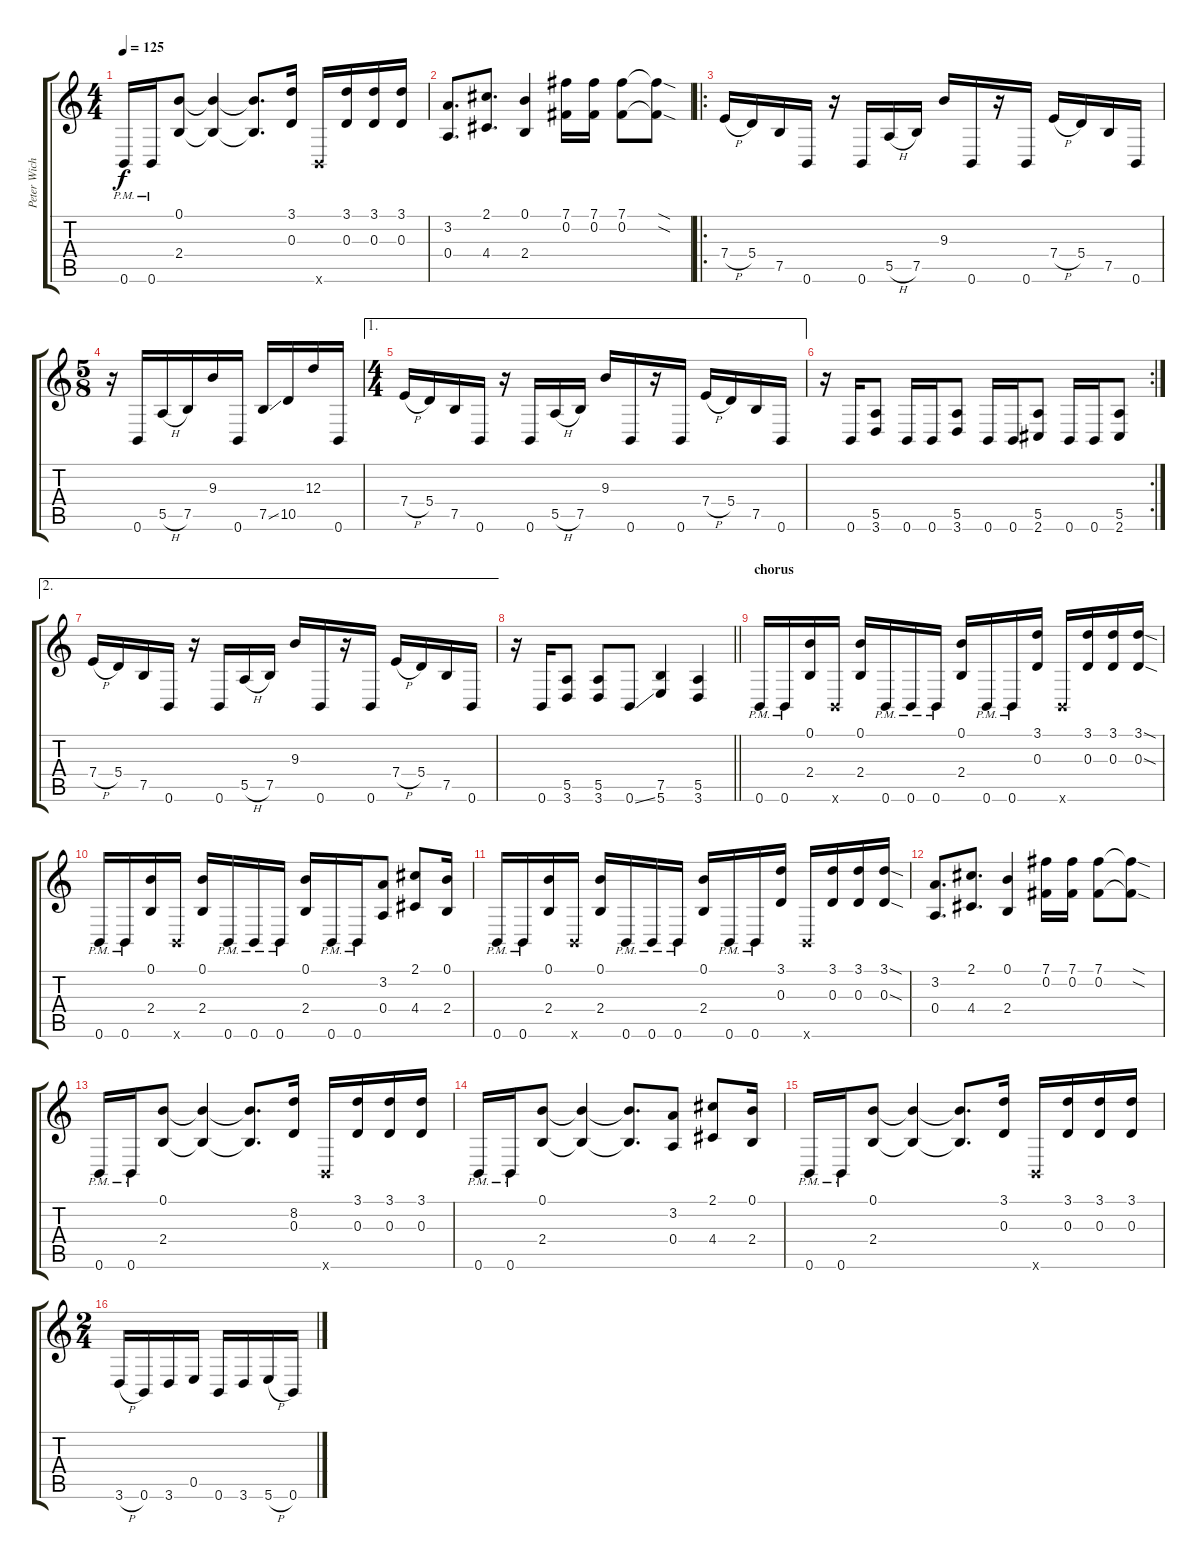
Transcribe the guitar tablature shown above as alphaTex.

\track ("Peter Wichers" "Peter Wich") {instrument distortionguitar}
\staff {score tabs}
\tuning (B3 Gb3 D3 A2 E2 B1) {hide}
\ts (4 4)
\tempo 125
\clef g2
\ks c
0.6{pm}.16{dy f} 0.6{pm}.16 (0.1 2.4).8 (0.1{t} 2.4{t}).4 (0.1{t} 2.4{t}).8{d} (3.1 0.3).16 0.6{x}.16 (3.1 0.3).16 (3.1 0.3).16 (3.1 0.3).16 |
(3.2 0.4).8{d} (2.1 4.4).8{d} (0.1 2.4).4 (7.1 0.2).16 (7.1 0.2).16 (7.1 0.2).8 (7.1{sod t} 0.2{sod t}).8 |
\ro
7.4{h}.16 5.4.16 7.5.16 0.6.16 r.16 0.6.16 5.5{h}.16 7.5.16 9.3.16 0.6.16 r.16 0.6.16 7.4{h}.16 5.4.16 7.5.16 0.6.16 |
\ts (5 8)
r.16 0.6.16 5.5{h}.16 7.5.16 9.3.16 0.6.16 7.5{ss}.16 10.5.16 12.3.16 0.6.16 |
\ae 1
\ts (4 4)
7.4{h}.16 5.4.16 7.5.16 0.6.16 r.16 0.6.16 5.5{h}.16 7.5.16 9.3.16 0.6.16 r.16 0.6.16 7.4{h}.16 5.4.16 7.5.16 0.6.16 |
\rc 2
r.16 0.6.16 (5.5 3.6).8 0.6.16 0.6.16 (5.5 3.6).8 0.6.16 0.6.16 (5.5 2.6).8 0.6.16 0.6.16 (5.5 2.6).8 |
\ae 2
7.4{h}.16 5.4.16 7.5.16 0.6.16 r.16 0.6.16 5.5{h}.16 7.5.16 9.3.16 0.6.16 r.16 0.6.16 7.4{h}.16 5.4.16 7.5.16 0.6.16 |
\barLineRight lightlight
r.16 0.6.16 (5.5 3.6).8 (5.5 3.6).8 0.6{ss}.8 (7.5 5.6).4 (5.5 3.6).4 |
\section ("" "chorus")
0.6{pm}.16 0.6{pm}.16 (0.1 2.4).16 0.6{x}.16 (0.1 2.4).16 0.6{pm}.16 0.6{pm}.16 0.6{pm}.16 (0.1 2.4).16 0.6{pm}.16 0.6{pm}.16 (3.1 0.3).16 0.6{x}.16 (3.1 0.3).16 (3.1 0.3).16 (3.1{sod} 0.3{sod}).16 |
0.6{pm}.16 0.6{pm}.16 (0.1 2.4).16 0.6{x}.16 (0.1 2.4).16 0.6{pm}.16 0.6{pm}.16 0.6{pm}.16 (0.1 2.4).16 0.6{pm}.16 0.6{pm}.16 (3.2 0.4).8 (2.1 4.4).8 (0.1 2.4).16 |
0.6{pm}.16 0.6{pm}.16 (0.1 2.4).16 0.6{x}.16 (0.1 2.4).16 0.6{pm}.16 0.6{pm}.16 0.6{pm}.16 (0.1 2.4).16 0.6{pm}.16 0.6{pm}.16 (3.1 0.3).16 0.6{x}.16 (3.1 0.3).16 (3.1 0.3).16 (3.1{sod} 0.3{sod}).16 |
(3.2 0.4).8{d} (2.1 4.4).8{d} (0.1 2.4).4 (7.1 0.2).16 (7.1 0.2).16 (7.1 0.2).8 (7.1{sod t} 0.2{sod t}).8 |
0.6{pm}.16 0.6{pm}.16 (0.1 2.4).8 (0.1{t} 2.4{t}).4 (0.1{t} 2.4{t}).8{d} (8.2 0.3).16 0.6{x}.16 (3.1 0.3).16 (3.1 0.3).16 (3.1 0.3).16 |
0.6{pm}.16 0.6{pm}.16 (0.1 2.4).8 (0.1{t} 2.4{t}).4 (0.1{t} 2.4{t}).8{d} (3.2 0.4).8 (2.1 4.4).8 (0.1 2.4).16 |
0.6{pm}.16 0.6{pm}.16 (0.1 2.4).8 (0.1{t} 2.4{t}).4 (0.1{t} 2.4{t}).8{d} (3.1 0.3).16 0.6{x}.16 (3.1 0.3).16 (3.1 0.3).16 (3.1 0.3).16 |
\ts (2 4)
3.6{h}.16 0.6.16 3.6.16 0.5.16 0.6.16 3.6.16 5.6{h}.16 0.6.16
